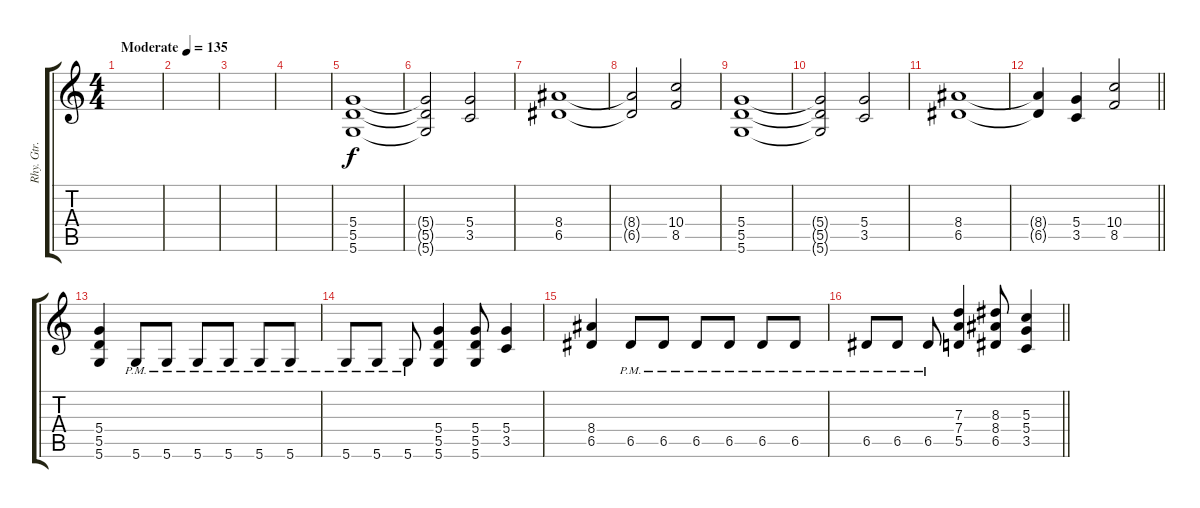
\track ("Rhy. Gtr. 2" "Rhy. Gtr. ") {instrument distortionguitar}
\staff {score tabs}
\tuning (E4 B3 G3 D3 A2 D2) {hide}
\ts (4 4)
\tempo (135 "Moderate")
\clef g2
\ks c
|
|
|
|
(5.4 5.5 5.6).1 |
(5.4{t} 5.5{t} 5.6{t}).2 (5.4 3.5).2 |
(8.4 6.5).1 |
(8.4{t} 6.5{t}).2 (10.4 8.5).2 |
(5.4 5.5 5.6).1 |
(5.4{t} 5.5{t} 5.6{t}).2 (5.4 3.5).2 |
(8.4 6.5).1 |
\barLineRight lightlight
(8.4{t} 6.5{t}).4 (5.4 3.5).4 (10.4 8.5).2 |
\section ("" "")
(5.4 5.5 5.6).4 5.6{pm}.8 5.6{pm}.8 5.6{pm}.8 5.6{pm}.8 5.6{pm}.8 5.6{pm}.8 |
5.6{pm}.8 5.6{pm}.8 5.6{pm}.8 (5.4 5.5 5.6).4 (5.4 5.5 5.6).8 (5.4 3.5).4 |
(8.4 6.5).4 6.5{pm}.8 6.5{pm}.8 6.5{pm}.8 6.5{pm}.8 6.5{pm}.8 6.5{pm}.8 |
\barLineRight lightlight
6.5{pm}.8 6.5{pm}.8 6.5{pm}.8 (7.3 7.4 5.5).4 (8.3 8.4 6.5).8 (5.3 5.4 3.5).4
